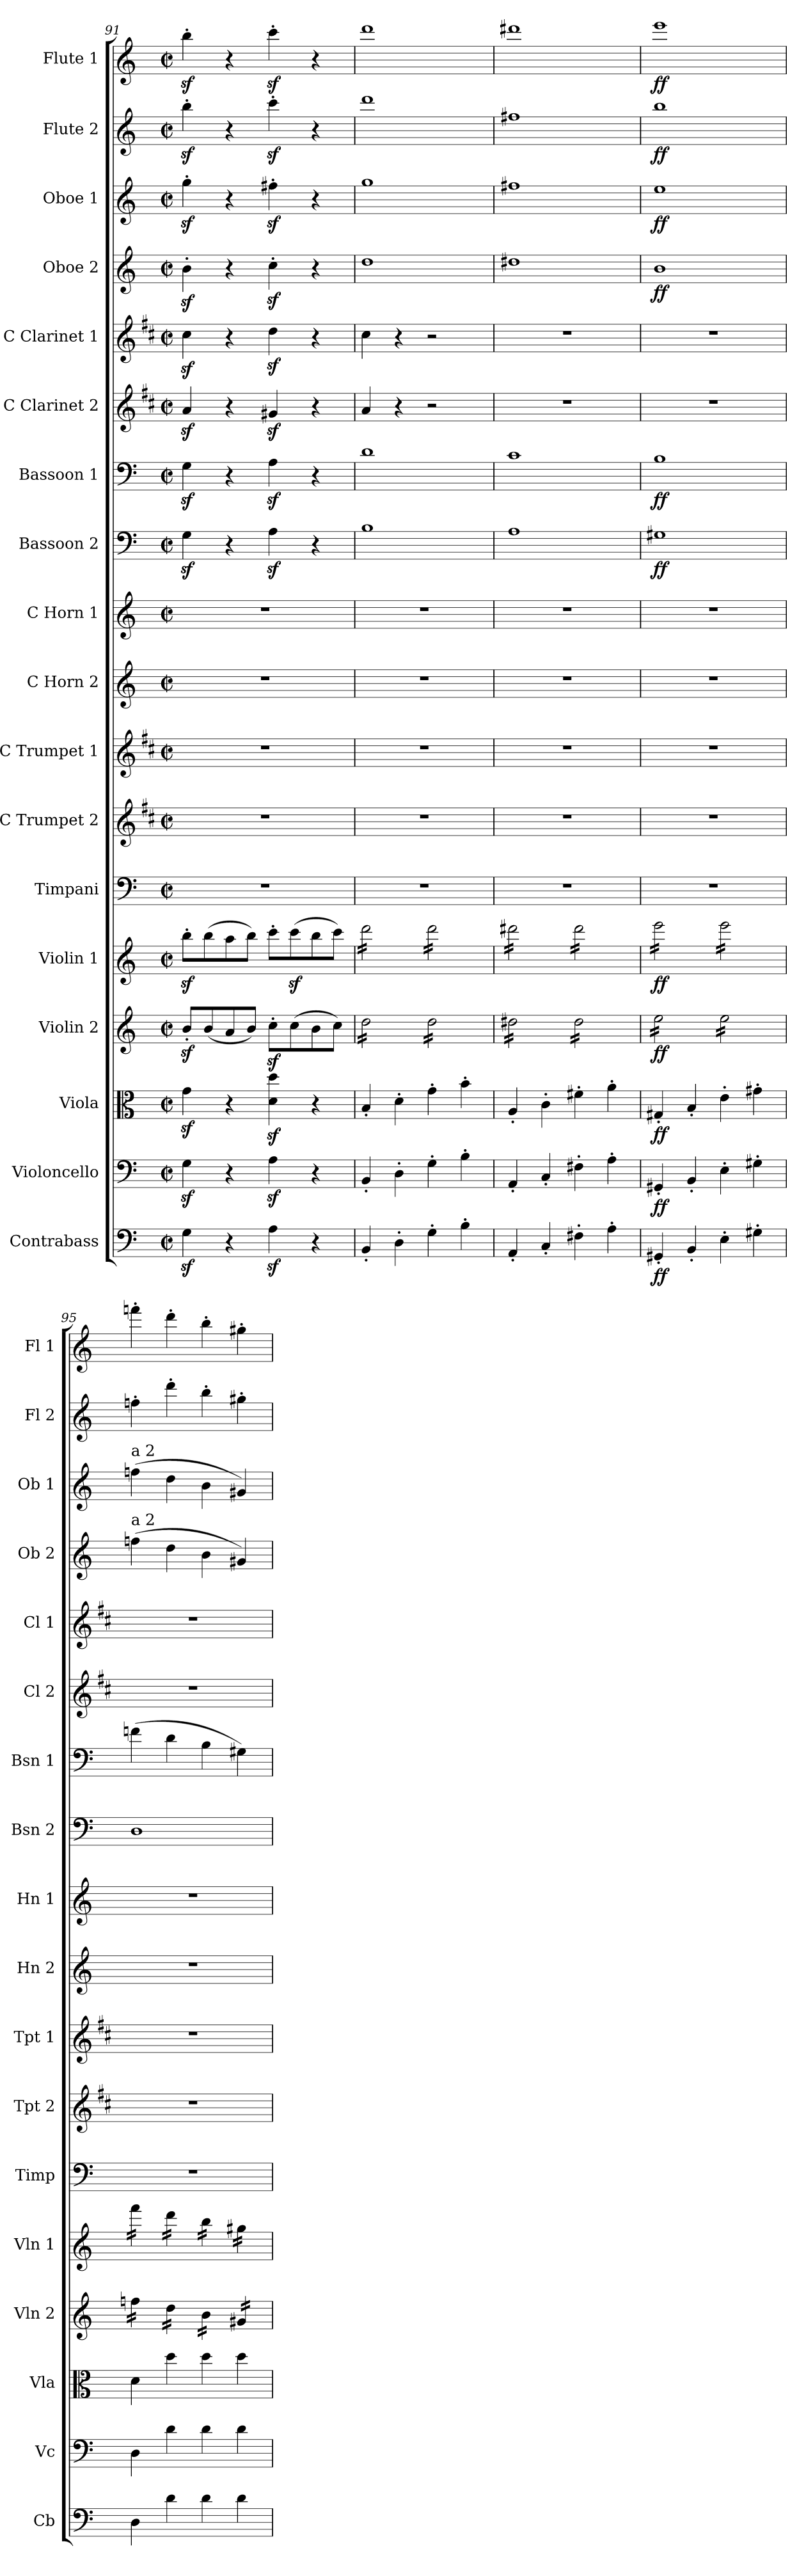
**kern	**dynam	**kern	**dynam	**kern	**dynam	**kern	**dynam	**kern	**dynam	**kern	**kern	**kern	**kern	**kern	**kern	**dynam	**kern	**dynam	**kern	**kern	**kern	**dynam	**kern	**dynam	**kern	**dynam	**kern	**dynam
*part18	*part18	*part17	*part17	*part16	*part16	*part15	*part15	*part14	*part14	*part13	*part12	*part11	*part10	*part9	*part8	*part8	*part7	*part7	*part6	*part5	*part4	*part4	*part3	*part3	*part2	*part2	*part1	*part1
*staff18	*staff18	*staff17	*staff17	*staff16	*staff16	*staff15	*staff15	*staff14	*staff14	*staff13	*staff12	*staff11	*staff10	*staff9	*staff8	*staff8	*staff7	*staff7	*staff6	*staff5	*staff4	*staff4	*staff3	*staff3	*staff2	*staff2	*staff1	*staff1
*I"Contrabass	*	*I"Violoncello	*	*I"Viola	*	*I"Violin 2	*	*I"Violin 1	*	*I"Timpani	*I"C Trumpet 2	*I"C Trumpet 1	*I"C Horn 2	*I"C Horn 1	*I"Bassoon 2	*	*I"Bassoon 1	*	*I"C Clarinet 2	*I"C Clarinet 1	*I"Oboe 2	*	*I"Oboe 1	*	*I"Flute 2	*	*I"Flute 1	*
*I'Cb	*	*I'Vc	*	*I'Vla	*	*I'Vln 2	*	*I'Vln 1	*	*I'Timp	*I'Tpt 2	*I'Tpt 1	*I'Hn 2	*I'Hn 1	*I'Bsn 2	*	*I'Bsn 1	*	*I'Cl 2	*I'Cl 1	*I'Ob 2	*	*I'Ob 1	*	*I'Fl 2	*	*I'Fl 1	*
*clefF4	*	*clefF4	*	*clefC3	*	*clefG2	*	*clefG2	*	*clefF4	*clefG2	*clefG2	*clefG2	*clefG2	*clefF4	*	*clefF4	*	*clefG2	*clefG2	*clefG2	*	*clefG2	*	*clefG2	*	*clefG2	*
*ITrd7c12	*	*	*	*	*	*	*	*	*	*	*ITrd1c2	*ITrd1c2	*ITrd7c12	*ITrd7c12	*	*	*	*	*ITrd1c2	*ITrd1c2	*	*	*	*	*	*	*	*
*k[]	*	*k[]	*	*k[]	*	*k[]	*	*k[]	*	*k[]	*k[]	*k[]	*k[]	*k[]	*k[]	*	*k[]	*	*k[]	*k[]	*k[]	*	*k[]	*	*k[]	*	*k[]	*
*M2/2	*	*M2/2	*	*M2/2	*	*M2/2	*	*M2/2	*	*M2/2	*M2/2	*M2/2	*M2/2	*M2/2	*M2/2	*	*M2/2	*	*M2/2	*M2/2	*M2/2	*	*M2/2	*	*M2/2	*	*M2/2	*
*met(c|)	*	*met(c|)	*	*met(c|)	*	*met(c|)	*	*met(c|)	*	*met(c|)	*met(c|)	*met(c|)	*met(c|)	*met(c|)	*met(c|)	*	*met(c|)	*	*met(c|)	*met(c|)	*met(c|)	*	*met(c|)	*	*met(c|)	*	*met(c|)	*
=91	=91	=91	=91	=91	=91	=91	=91	=91	=91	=91	=91	=91	=91	=91	=91	=91	=91	=91	=91	=91	=91	=91	=91	=91	=91	=91	=91	=91
4GGz<\	.	4Gz<\	.	4gz<\	.	8bz<'/L	.	8bbz<'\L	.	1r	1r	1r	1r	1r	4Gz<\	.	4Gz<\	.	4gz</	4bz<\	4bz<'\	.	4ggz<'\	.	4bbz<'\	.	4bbz<'\	.
.	.	.	.	.	.	(8b/	.	(8bb\	.	.	.	.	.	.	.	.	.	.	.	.	.	.	.	.	.	.	.	.
4r	.	4r	.	4r	.	8a/	.	8aa\	.	.	.	.	.	.	4r	.	4r	.	4r	4r	4r	.	4r	.	4r	.	4r	.
.	.	.	.	.	.	8b/J)	.	8bb\J)	.	.	.	.	.	.	.	.	.	.	.	.	.	.	.	.	.	.	.	.
4AAz<\	.	4Az<\	.	4d\z< 4dd\z<	.	8ccz<'\L	.	8ccc'\L	.	.	.	.	.	.	4Az<\	.	4Az<\	.	4f#Xz</	4ccz<\	4ccz<'\	.	4ff#Xz<'\	.	4cccz<'\	.	4cccz<'\	.
.	.	.	.	.	.	(8cc\	.	(8cccz<\	.	.	.	.	.	.	.	.	.	.	.	.	.	.	.	.	.	.	.	.
4r	.	4r	.	4r	.	8b\	.	8bb\	.	.	.	.	.	.	4r	.	4r	.	4r	4r	4r	.	4r	.	4r	.	4r	.
.	.	.	.	.	.	8cc\J)	.	8ccc\J)	.	.	.	.	.	.	.	.	.	.	.	.	.	.	.	.	.	.	.	.
!!LO:PB:g=z
=92	=92	=92	=92	=92	=92	=92	=92	=92	=92	=92	=92	=92	=92	=92	=92	=92	=92	=92	=92	=92	=92	=92	=92	=92	=92	=92	=92	=92
*	*	*	*	*	*	*tremolo	*	*	*	*	*	*	*	*	*	*	*	*	*	*	*	*	*	*	*	*	*	*
*	*	*	*	*	*	*	*	*tremolo	*	*	*	*	*	*	*	*	*	*	*	*	*	*	*	*	*	*	*	*
4BBB'/	.	4BB'/	.	4B'/	.	16dd\LL	.	16ddd\LL	.	1r	1r	1r	1r	1r	1B	.	1d	.	4g/	4b\	1dd	.	1gg	.	1ddd	.	1ddd	.
.	.	.	.	.	.	16dd\	.	16ddd\	.	.	.	.	.	.	.	.	.	.	.	.	.	.	.	.	.	.	.	.
.	.	.	.	.	.	16dd\	.	16ddd\	.	.	.	.	.	.	.	.	.	.	.	.	.	.	.	.	.	.	.	.
.	.	.	.	.	.	16dd\	.	16ddd\	.	.	.	.	.	.	.	.	.	.	.	.	.	.	.	.	.	.	.	.
4DD'\	.	4D'\	.	4d'\	.	16dd\	.	16ddd\	.	.	.	.	.	.	.	.	.	.	4r	4r	.	.	.	.	.	.	.	.
.	.	.	.	.	.	16dd\	.	16ddd\	.	.	.	.	.	.	.	.	.	.	.	.	.	.	.	.	.	.	.	.
.	.	.	.	.	.	16dd\	.	16ddd\	.	.	.	.	.	.	.	.	.	.	.	.	.	.	.	.	.	.	.	.
.	.	.	.	.	.	16dd\JJ	.	16ddd\JJ	.	.	.	.	.	.	.	.	.	.	.	.	.	.	.	.	.	.	.	.
4GG'\	.	4G'\	.	4g'\	.	16dd\LL	.	16ddd\LL	.	.	.	.	.	.	.	.	.	.	2r	2r	.	.	.	.	.	.	.	.
.	.	.	.	.	.	16dd\	.	16ddd\	.	.	.	.	.	.	.	.	.	.	.	.	.	.	.	.	.	.	.	.
.	.	.	.	.	.	16dd\	.	16ddd\	.	.	.	.	.	.	.	.	.	.	.	.	.	.	.	.	.	.	.	.
.	.	.	.	.	.	16dd\	.	16ddd\	.	.	.	.	.	.	.	.	.	.	.	.	.	.	.	.	.	.	.	.
4BB'\	.	4B'\	.	4b'\	.	16dd\	.	16ddd\	.	.	.	.	.	.	.	.	.	.	.	.	.	.	.	.	.	.	.	.
.	.	.	.	.	.	16dd\	.	16ddd\	.	.	.	.	.	.	.	.	.	.	.	.	.	.	.	.	.	.	.	.
.	.	.	.	.	.	16dd\	.	16ddd\	.	.	.	.	.	.	.	.	.	.	.	.	.	.	.	.	.	.	.	.
.	.	.	.	.	.	16dd\JJ	.	16ddd\JJ	.	.	.	.	.	.	.	.	.	.	.	.	.	.	.	.	.	.	.	.
=93	=93	=93	=93	=93	=93	=93	=93	=93	=93	=93	=93	=93	=93	=93	=93	=93	=93	=93	=93	=93	=93	=93	=93	=93	=93	=93	=93	=93
4AAA'/	.	4AA'/	.	4A'/	.	16dd#X\LL	.	16ddd#X\LL	.	1r	1r	1r	1r	1r	1A	.	1c	.	1r	1r	1dd#X	.	1ff#X	.	1ff#X	.	1ddd#X	.
.	.	.	.	.	.	16dd#X\	.	16ddd#X\	.	.	.	.	.	.	.	.	.	.	.	.	.	.	.	.	.	.	.	.
.	.	.	.	.	.	16dd#X\	.	16ddd#X\	.	.	.	.	.	.	.	.	.	.	.	.	.	.	.	.	.	.	.	.
.	.	.	.	.	.	16dd#X\	.	16ddd#X\	.	.	.	.	.	.	.	.	.	.	.	.	.	.	.	.	.	.	.	.
4CC'/	.	4C'/	.	4c'\	.	16dd#X\	.	16ddd#X\	.	.	.	.	.	.	.	.	.	.	.	.	.	.	.	.	.	.	.	.
.	.	.	.	.	.	16dd#X\	.	16ddd#X\	.	.	.	.	.	.	.	.	.	.	.	.	.	.	.	.	.	.	.	.
.	.	.	.	.	.	16dd#X\	.	16ddd#X\	.	.	.	.	.	.	.	.	.	.	.	.	.	.	.	.	.	.	.	.
.	.	.	.	.	.	16dd#X\JJ	.	16ddd#X\JJ	.	.	.	.	.	.	.	.	.	.	.	.	.	.	.	.	.	.	.	.
4FF#X'\	.	4F#X'\	.	4f#X'\	.	16dd#\LL	.	16ddd#\LL	.	.	.	.	.	.	.	.	.	.	.	.	.	.	.	.	.	.	.	.
.	.	.	.	.	.	16dd#\	.	16ddd#\	.	.	.	.	.	.	.	.	.	.	.	.	.	.	.	.	.	.	.	.
.	.	.	.	.	.	16dd#\	.	16ddd#\	.	.	.	.	.	.	.	.	.	.	.	.	.	.	.	.	.	.	.	.
.	.	.	.	.	.	16dd#\	.	16ddd#\	.	.	.	.	.	.	.	.	.	.	.	.	.	.	.	.	.	.	.	.
4AA'\	.	4A'\	.	4a'\	.	16dd#\	.	16ddd#\	.	.	.	.	.	.	.	.	.	.	.	.	.	.	.	.	.	.	.	.
.	.	.	.	.	.	16dd#\	.	16ddd#\	.	.	.	.	.	.	.	.	.	.	.	.	.	.	.	.	.	.	.	.
.	.	.	.	.	.	16dd#\	.	16ddd#\	.	.	.	.	.	.	.	.	.	.	.	.	.	.	.	.	.	.	.	.
.	.	.	.	.	.	16dd#\JJ	.	16ddd#\JJ	.	.	.	.	.	.	.	.	.	.	.	.	.	.	.	.	.	.	.	.
=94	=94	=94	=94	=94	=94	=94	=94	=94	=94	=94	=94	=94	=94	=94	=94	=94	=94	=94	=94	=94	=94	=94	=94	=94	=94	=94	=94	=94
!	!LO:DY:b	!	!LO:DY:b	!	!LO:DY:b	!	!LO:DY:b	!	!LO:DY:b	!	!	!	!	!	!	!LO:DY:b	!	!LO:DY:b	!	!	!	!LO:DY:b	!	!LO:DY:b	!	!LO:DY:b	!	!LO:DY:b
4GGG#X'/	ff	4GG#X'/	ff	4G#X'/	ff	16ee\LL	ff	16eee\LL	ff	1r	1r	1r	1r	1r	1G#X	ff	1B	ff	1r	1r	1b	ff	1ee	ff	1bb	ff	1eee	ff
.	.	.	.	.	.	16ee\	.	16eee\	.	.	.	.	.	.	.	.	.	.	.	.	.	.	.	.	.	.	.	.
.	.	.	.	.	.	16ee\	.	16eee\	.	.	.	.	.	.	.	.	.	.	.	.	.	.	.	.	.	.	.	.
.	.	.	.	.	.	16ee\	.	16eee\	.	.	.	.	.	.	.	.	.	.	.	.	.	.	.	.	.	.	.	.
4BBB'/	.	4BB'/	.	4B'/	.	16ee\	.	16eee\	.	.	.	.	.	.	.	.	.	.	.	.	.	.	.	.	.	.	.	.
.	.	.	.	.	.	16ee\	.	16eee\	.	.	.	.	.	.	.	.	.	.	.	.	.	.	.	.	.	.	.	.
.	.	.	.	.	.	16ee\	.	16eee\	.	.	.	.	.	.	.	.	.	.	.	.	.	.	.	.	.	.	.	.
.	.	.	.	.	.	16ee\JJ	.	16eee\JJ	.	.	.	.	.	.	.	.	.	.	.	.	.	.	.	.	.	.	.	.
4EE'\	.	4E'\	.	4e'\	.	16ee\LL	.	16eee\LL	.	.	.	.	.	.	.	.	.	.	.	.	.	.	.	.	.	.	.	.
.	.	.	.	.	.	16ee\	.	16eee\	.	.	.	.	.	.	.	.	.	.	.	.	.	.	.	.	.	.	.	.
.	.	.	.	.	.	16ee\	.	16eee\	.	.	.	.	.	.	.	.	.	.	.	.	.	.	.	.	.	.	.	.
.	.	.	.	.	.	16ee\	.	16eee\	.	.	.	.	.	.	.	.	.	.	.	.	.	.	.	.	.	.	.	.
4GG#X'\	.	4G#X'\	.	4g#X'\	.	16ee\	.	16eee\	.	.	.	.	.	.	.	.	.	.	.	.	.	.	.	.	.	.	.	.
.	.	.	.	.	.	16ee\	.	16eee\	.	.	.	.	.	.	.	.	.	.	.	.	.	.	.	.	.	.	.	.
.	.	.	.	.	.	16ee\	.	16eee\	.	.	.	.	.	.	.	.	.	.	.	.	.	.	.	.	.	.	.	.
.	.	.	.	.	.	16ee\JJ	.	16eee\JJ	.	.	.	.	.	.	.	.	.	.	.	.	.	.	.	.	.	.	.	.
=95	=95	=95	=95	=95	=95	=95	=95	=95	=95	=95	=95	=95	=95	=95	=95	=95	=95	=95	=95	=95	=95	=95	=95	=95	=95	=95	=95	=95
!	!	!	!	!	!	!	!	!	!	!	!	!	!	!	!	!	!	!	!	!	!	!	!LO:TX:a:t=a 2	!	!	!	!	!
!	!	!	!	!	!	!	!	!	!	!	!	!	!	!	!	!	!	!	!	!	!LO:TX:a:t=a 2	!	!	!	!	!	!	!
4DD\	.	4D\	.	4d\	.	16ffn\LL	.	16fff\LL	.	1r	1r	1r	1r	1r	1D	.	(4fn\	.	1r	1r	(4ffn\	.	(4ffn\	.	4ffn'\	.	4fffn'\	.
.	.	.	.	.	.	16ffn\	.	16fff\	.	.	.	.	.	.	.	.	.	.	.	.	.	.	.	.	.	.	.	.
.	.	.	.	.	.	16ffn\	.	16fff\	.	.	.	.	.	.	.	.	.	.	.	.	.	.	.	.	.	.	.	.
.	.	.	.	.	.	16ffn\JJ	.	16fff\JJ	.	.	.	.	.	.	.	.	.	.	.	.	.	.	.	.	.	.	.	.
4D\	.	4d\	.	4dd\	.	16dd\LL	.	16ddd\LL	.	.	.	.	.	.	.	.	4d\	.	.	.	4dd\	.	4dd\	.	4ddd'\	.	4ddd'\	.
.	.	.	.	.	.	16dd\	.	16ddd\	.	.	.	.	.	.	.	.	.	.	.	.	.	.	.	.	.	.	.	.
.	.	.	.	.	.	16dd\	.	16ddd\	.	.	.	.	.	.	.	.	.	.	.	.	.	.	.	.	.	.	.	.
.	.	.	.	.	.	16dd\JJ	.	16ddd\JJ	.	.	.	.	.	.	.	.	.	.	.	.	.	.	.	.	.	.	.	.
4D\	.	4d\	.	4dd\	.	16b\LL	.	16bb\LL	.	.	.	.	.	.	.	.	4B\	.	.	.	4b\	.	4b\	.	4bb'\	.	4bb'\	.
.	.	.	.	.	.	16b\	.	16bb\	.	.	.	.	.	.	.	.	.	.	.	.	.	.	.	.	.	.	.	.
.	.	.	.	.	.	16b\	.	16bb\	.	.	.	.	.	.	.	.	.	.	.	.	.	.	.	.	.	.	.	.
.	.	.	.	.	.	16b\JJ	.	16bb\JJ	.	.	.	.	.	.	.	.	.	.	.	.	.	.	.	.	.	.	.	.
4D\	.	4d\	.	4dd\	.	16g#X/LL	.	16gg#X\LL	.	.	.	.	.	.	.	.	4G#X\)	.	.	.	4g#X/)	.	4g#X/)	.	4gg#X'\	.	4gg#X'\	.
.	.	.	.	.	.	16g#X/	.	16gg#X\	.	.	.	.	.	.	.	.	.	.	.	.	.	.	.	.	.	.	.	.
.	.	.	.	.	.	16g#X/	.	16gg#X\	.	.	.	.	.	.	.	.	.	.	.	.	.	.	.	.	.	.	.	.
.	.	.	.	.	.	16g#X/JJ	.	16gg#X\JJ	.	.	.	.	.	.	.	.	.	.	.	.	.	.	.	.	.	.	.	.
*	*	*	*	*	*	*	*	*Xtremolo	*	*	*	*	*	*	*	*	*	*	*	*	*	*	*	*	*	*	*	*
*	*	*	*	*	*	*Xtremolo	*	*	*	*	*	*	*	*	*	*	*	*	*	*	*	*	*	*	*	*	*	*
=	=	=	=	=	=	=	=	=	=	=	=	=	=	=	=	=	=	=	=	=	=	=	=	=	=	=	=	=
*-	*-	*-	*-	*-	*-	*-	*-	*-	*-	*-	*-	*-	*-	*-	*-	*-	*-	*-	*-	*-	*-	*-	*-	*-	*-	*-	*-	*-
